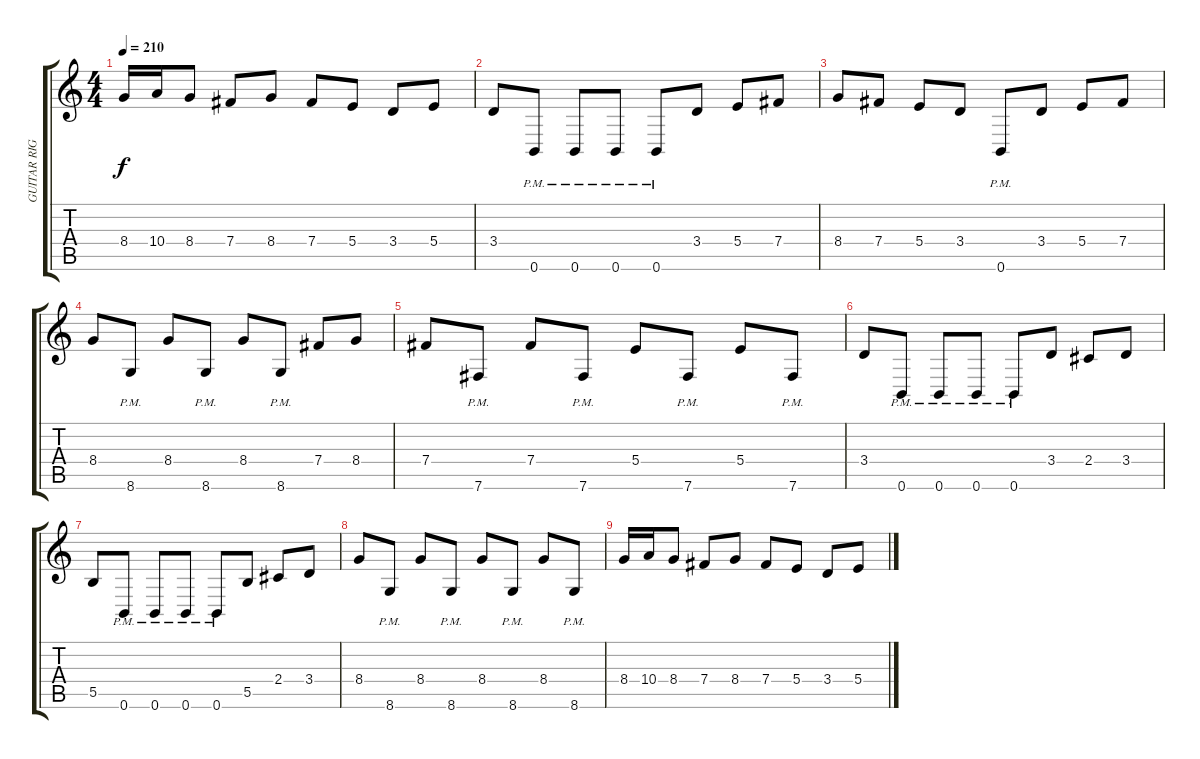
\track ("GUITAR RIGHT" "GUITAR RIG") {instrument overdrivenguitar}
\staff {score tabs}
\tuning (Db4 Ab3 E3 B2 Gb2 B1) {hide}
\ts (4 4)
\tempo 210
\clef g2
\ks c
8.4.16{dy f} 10.4.16 8.4.8 7.4.8 8.4.8 7.4.8 5.4.8 3.4.8 5.4.8 |
3.4.8 0.6{pm}.8 0.6{pm}.8 0.6{pm}.8 0.6{pm}.8 3.4.8 5.4.8 7.4.8 |
8.4.8 7.4.8 5.4.8 3.4.8 0.6{pm}.8 3.4.8 5.4.8 7.4.8 |
8.4.8 8.6{pm}.8 8.4.8 8.6{pm}.8 8.4.8 8.6{pm}.8 7.4.8 8.4.8 |
7.4.8 7.6{pm}.8 7.4.8 7.6{pm}.8 5.4.8 7.6{pm}.8 5.4.8 7.6{pm}.8 |
3.4.8 0.6{pm}.8 0.6{pm}.8 0.6{pm}.8 0.6{pm}.8 3.4.8 2.4.8 3.4.8 |
5.5.8 0.6{pm}.8 0.6{pm}.8 0.6{pm}.8 0.6{pm}.8 5.5.8 2.4.8 3.4.8 |
8.4.8 8.6{pm}.8 8.4.8 8.6{pm}.8 8.4.8 8.6{pm}.8 8.4.8 8.6{pm}.8 |
8.4.16 10.4.16 8.4.8 7.4.8 8.4.8 7.4.8 5.4.8 3.4.8 5.4.8
